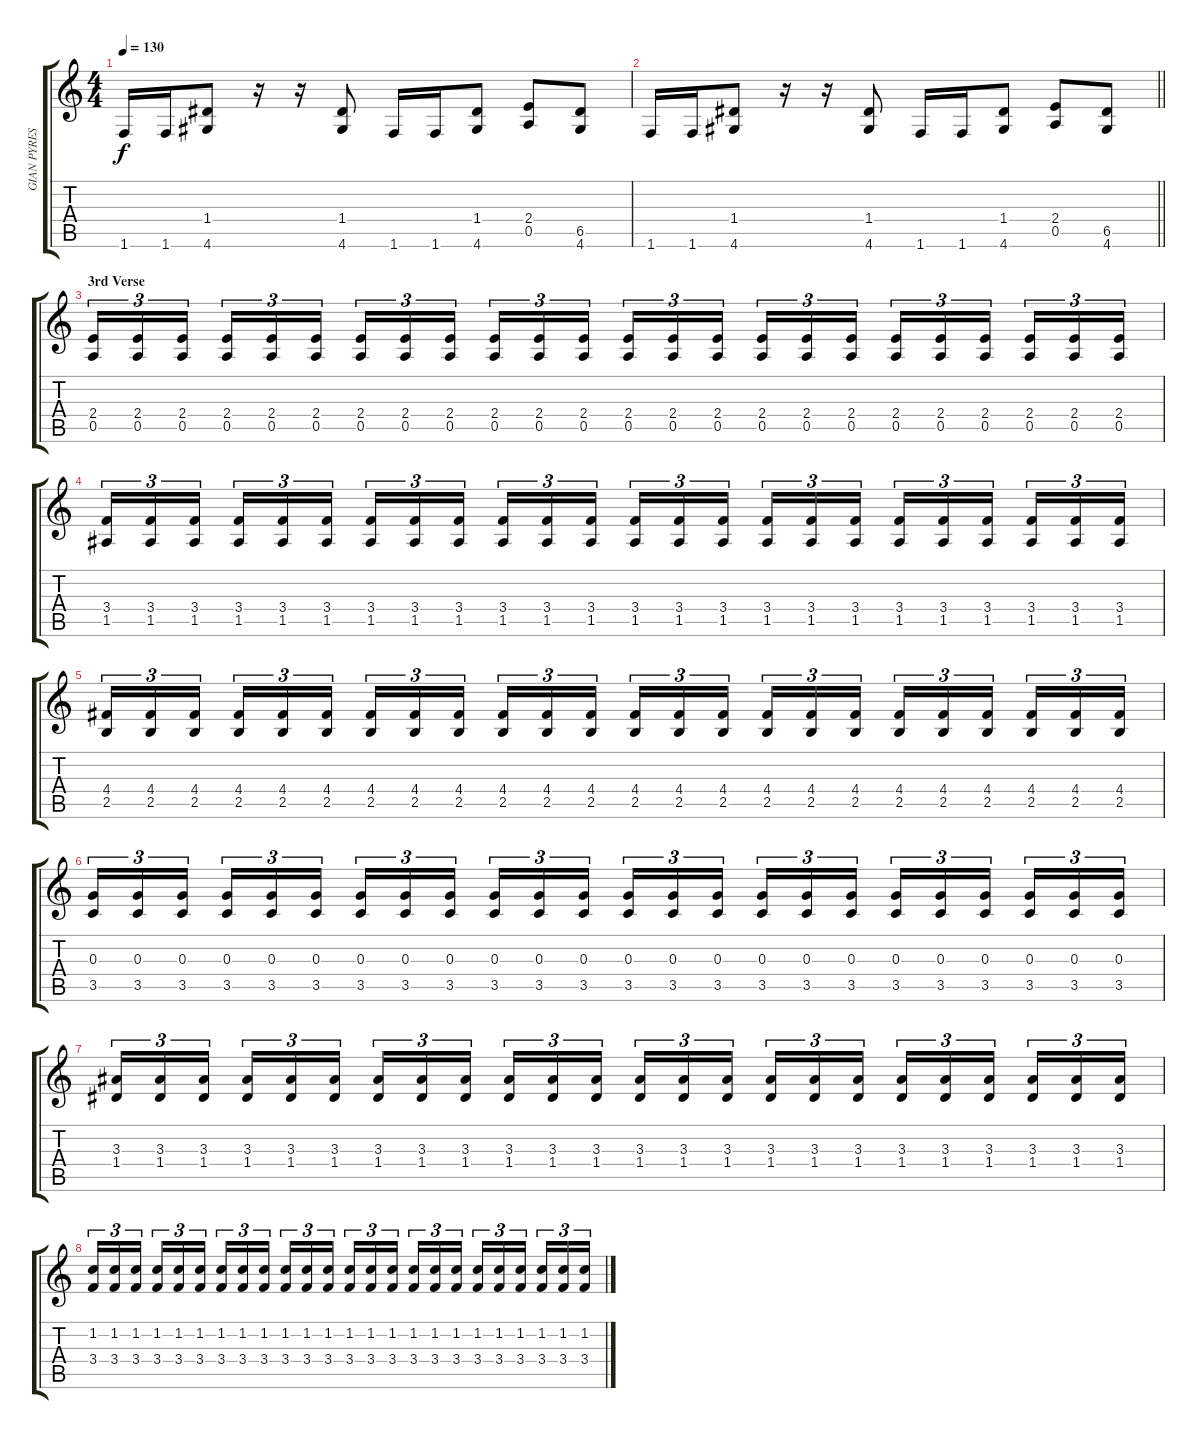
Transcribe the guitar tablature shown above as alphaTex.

\track ("GIAN PYRES" "GIAN PYRES") {instrument distortionguitar}
\staff {score tabs}
\tuning (E4 B3 G3 D3 A2 E2) {hide}
\ts (4 4)
\tempo 130
\clef g2
\ks c
1.6.16{dy f} 1.6.16 (1.4 4.6).8 r.16 r.16 (1.4 4.6).8 1.6.16 1.6.16 (1.4 4.6).8 (2.4 0.5).8 (6.5 4.6).8 |
\barLineRight lightlight
1.6.16 1.6.16 (1.4 4.6).8 r.16 r.16 (1.4 4.6).8 1.6.16 1.6.16 (1.4 4.6).8 (2.4 0.5).8 (6.5 4.6).8 |
\section ("" "3rd Verse")
(2.4 0.5).16{tu (3 2)} (2.4 0.5).16{tu (3 2)} (2.4 0.5).16{tu (3 2) beam splitsecondary} (2.4 0.5).16{tu (3 2)} (2.4 0.5).16{tu (3 2)} (2.4 0.5).16{tu (3 2)} (2.4 0.5).16{tu (3 2)} (2.4 0.5).16{tu (3 2)} (2.4 0.5).16{tu (3 2) beam splitsecondary} (2.4 0.5).16{tu (3 2)} (2.4 0.5).16{tu (3 2)} (2.4 0.5).16{tu (3 2)} (2.4 0.5).16{tu (3 2)} (2.4 0.5).16{tu (3 2)} (2.4 0.5).16{tu (3 2) beam splitsecondary} (2.4 0.5).16{tu (3 2)} (2.4 0.5).16{tu (3 2)} (2.4 0.5).16{tu (3 2)} (2.4 0.5).16{tu (3 2)} (2.4 0.5).16{tu (3 2)} (2.4 0.5).16{tu (3 2) beam splitsecondary} (2.4 0.5).16{tu (3 2)} (2.4 0.5).16{tu (3 2)} (2.4 0.5).16{tu (3 2)} |
(3.4 1.5).16{tu (3 2)} (3.4 1.5).16{tu (3 2)} (3.4 1.5).16{tu (3 2) beam splitsecondary} (3.4 1.5).16{tu (3 2)} (3.4 1.5).16{tu (3 2)} (3.4 1.5).16{tu (3 2)} (3.4 1.5).16{tu (3 2)} (3.4 1.5).16{tu (3 2)} (3.4 1.5).16{tu (3 2) beam splitsecondary} (3.4 1.5).16{tu (3 2)} (3.4 1.5).16{tu (3 2)} (3.4 1.5).16{tu (3 2)} (3.4 1.5).16{tu (3 2)} (3.4 1.5).16{tu (3 2)} (3.4 1.5).16{tu (3 2) beam splitsecondary} (3.4 1.5).16{tu (3 2)} (3.4 1.5).16{tu (3 2)} (3.4 1.5).16{tu (3 2)} (3.4 1.5).16{tu (3 2)} (3.4 1.5).16{tu (3 2)} (3.4 1.5).16{tu (3 2) beam splitsecondary} (3.4 1.5).16{tu (3 2)} (3.4 1.5).16{tu (3 2)} (3.4 1.5).16{tu (3 2)} |
(4.4 2.5).16{tu (3 2)} (4.4 2.5).16{tu (3 2)} (4.4 2.5).16{tu (3 2) beam splitsecondary} (4.4 2.5).16{tu (3 2)} (4.4 2.5).16{tu (3 2)} (4.4 2.5).16{tu (3 2)} (4.4 2.5).16{tu (3 2)} (4.4 2.5).16{tu (3 2)} (4.4 2.5).16{tu (3 2) beam splitsecondary} (4.4 2.5).16{tu (3 2)} (4.4 2.5).16{tu (3 2)} (4.4 2.5).16{tu (3 2)} (4.4 2.5).16{tu (3 2)} (4.4 2.5).16{tu (3 2)} (4.4 2.5).16{tu (3 2) beam splitsecondary} (4.4 2.5).16{tu (3 2)} (4.4 2.5).16{tu (3 2)} (4.4 2.5).16{tu (3 2)} (4.4 2.5).16{tu (3 2)} (4.4 2.5).16{tu (3 2)} (4.4 2.5).16{tu (3 2) beam splitsecondary} (4.4 2.5).16{tu (3 2)} (4.4 2.5).16{tu (3 2)} (4.4 2.5).16{tu (3 2)} |
(0.3 3.5).16{tu (3 2)} (0.3 3.5).16{tu (3 2)} (0.3 3.5).16{tu (3 2) beam splitsecondary} (0.3 3.5).16{tu (3 2)} (0.3 3.5).16{tu (3 2)} (0.3 3.5).16{tu (3 2)} (0.3 3.5).16{tu (3 2)} (0.3 3.5).16{tu (3 2)} (0.3 3.5).16{tu (3 2) beam splitsecondary} (0.3 3.5).16{tu (3 2)} (0.3 3.5).16{tu (3 2)} (0.3 3.5).16{tu (3 2)} (0.3 3.5).16{tu (3 2)} (0.3 3.5).16{tu (3 2)} (0.3 3.5).16{tu (3 2) beam splitsecondary} (0.3 3.5).16{tu (3 2)} (0.3 3.5).16{tu (3 2)} (0.3 3.5).16{tu (3 2)} (0.3 3.5).16{tu (3 2)} (0.3 3.5).16{tu (3 2)} (0.3 3.5).16{tu (3 2) beam splitsecondary} (0.3 3.5).16{tu (3 2)} (0.3 3.5).16{tu (3 2)} (0.3 3.5).16{tu (3 2)} |
(3.3 1.4).16{tu (3 2)} (3.3 1.4).16{tu (3 2)} (3.3 1.4).16{tu (3 2) beam splitsecondary} (3.3 1.4).16{tu (3 2)} (3.3 1.4).16{tu (3 2)} (3.3 1.4).16{tu (3 2)} (3.3 1.4).16{tu (3 2)} (3.3 1.4).16{tu (3 2)} (3.3 1.4).16{tu (3 2) beam splitsecondary} (3.3 1.4).16{tu (3 2)} (3.3 1.4).16{tu (3 2)} (3.3 1.4).16{tu (3 2)} (3.3 1.4).16{tu (3 2)} (3.3 1.4).16{tu (3 2)} (3.3 1.4).16{tu (3 2) beam splitsecondary} (3.3 1.4).16{tu (3 2)} (3.3 1.4).16{tu (3 2)} (3.3 1.4).16{tu (3 2)} (3.3 1.4).16{tu (3 2)} (3.3 1.4).16{tu (3 2)} (3.3 1.4).16{tu (3 2) beam splitsecondary} (3.3 1.4).16{tu (3 2)} (3.3 1.4).16{tu (3 2)} (3.3 1.4).16{tu (3 2)} |
(1.2 3.4).16{tu (3 2)} (1.2 3.4).16{tu (3 2)} (1.2 3.4).16{tu (3 2) beam splitsecondary} (1.2 3.4).16{tu (3 2)} (1.2 3.4).16{tu (3 2)} (1.2 3.4).16{tu (3 2)} (1.2 3.4).16{tu (3 2)} (1.2 3.4).16{tu (3 2)} (1.2 3.4).16{tu (3 2) beam splitsecondary} (1.2 3.4).16{tu (3 2)} (1.2 3.4).16{tu (3 2)} (1.2 3.4).16{tu (3 2)} (1.2 3.4).16{tu (3 2)} (1.2 3.4).16{tu (3 2)} (1.2 3.4).16{tu (3 2) beam splitsecondary} (1.2 3.4).16{tu (3 2)} (1.2 3.4).16{tu (3 2)} (1.2 3.4).16{tu (3 2)} (1.2 3.4).16{tu (3 2)} (1.2 3.4).16{tu (3 2)} (1.2 3.4).16{tu (3 2) beam splitsecondary} (1.2 3.4).16{tu (3 2)} (1.2 3.4).16{tu (3 2)} (1.2 3.4).16{tu (3 2)}
